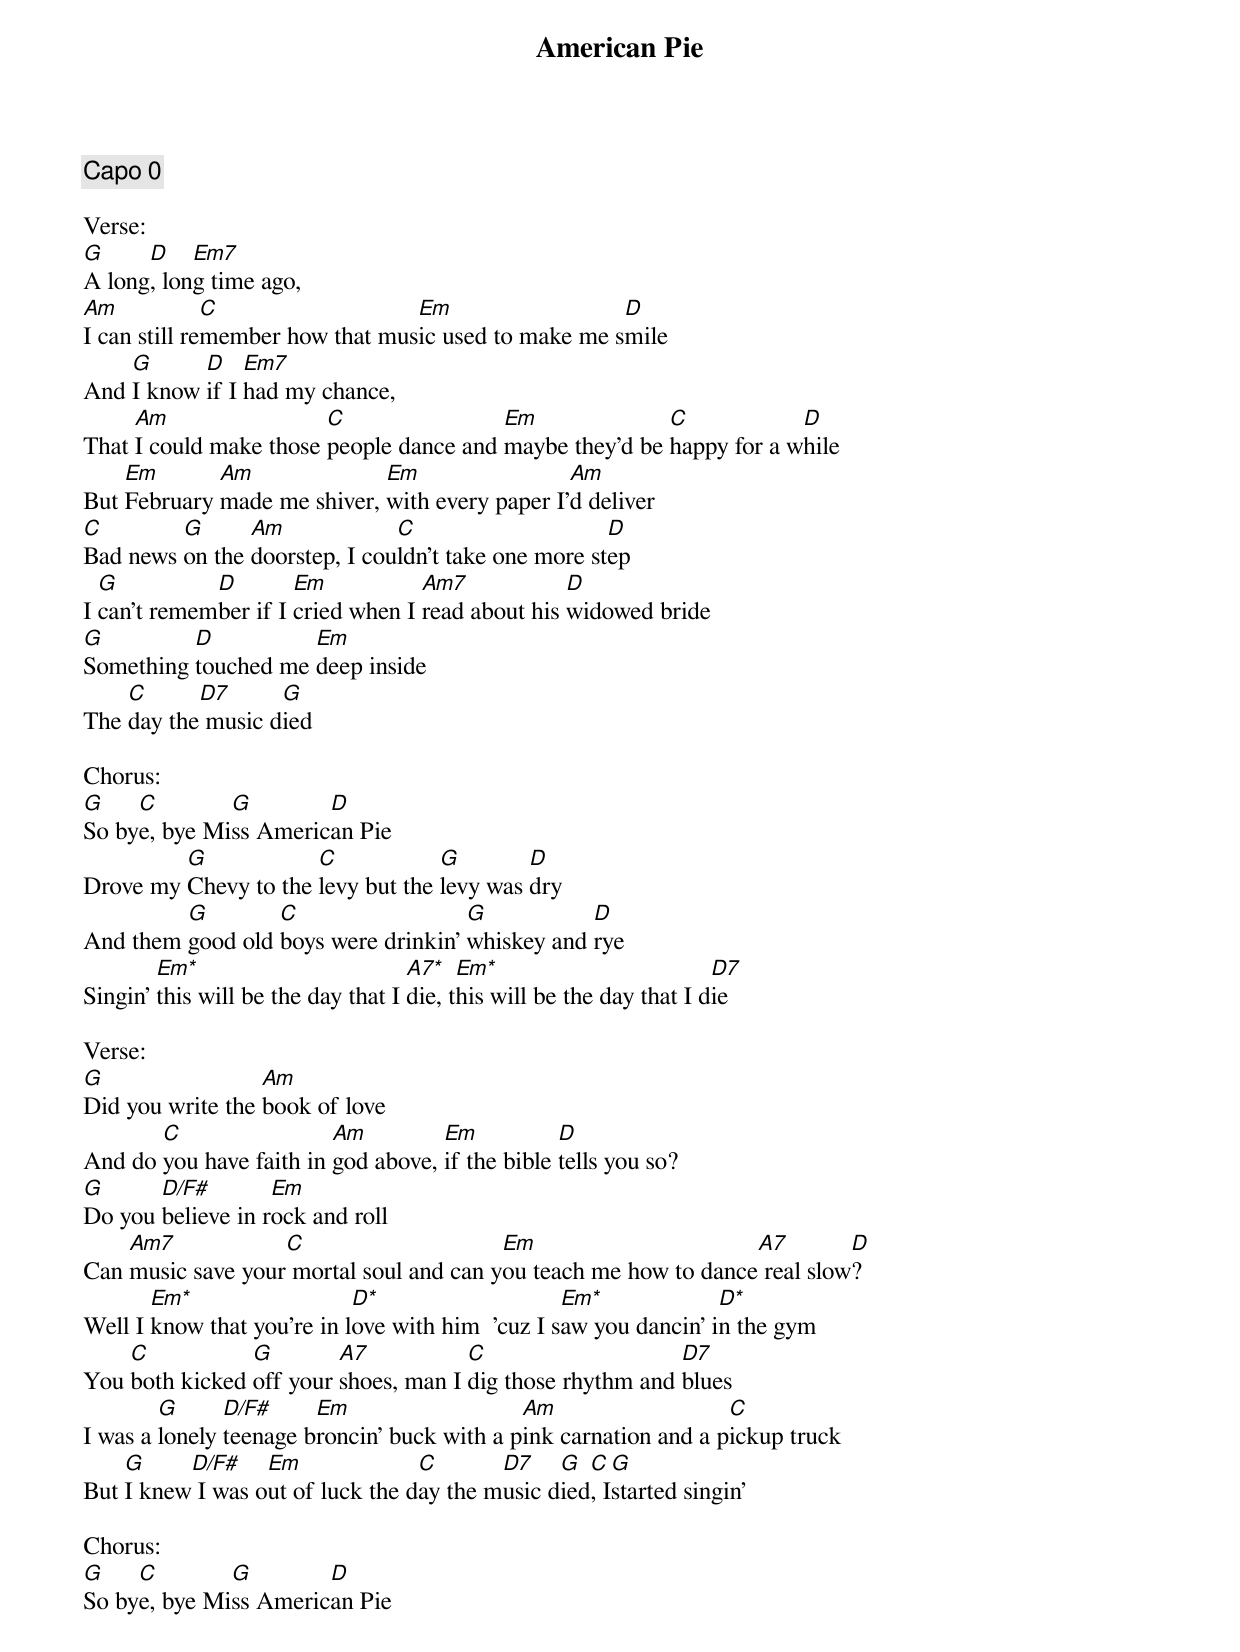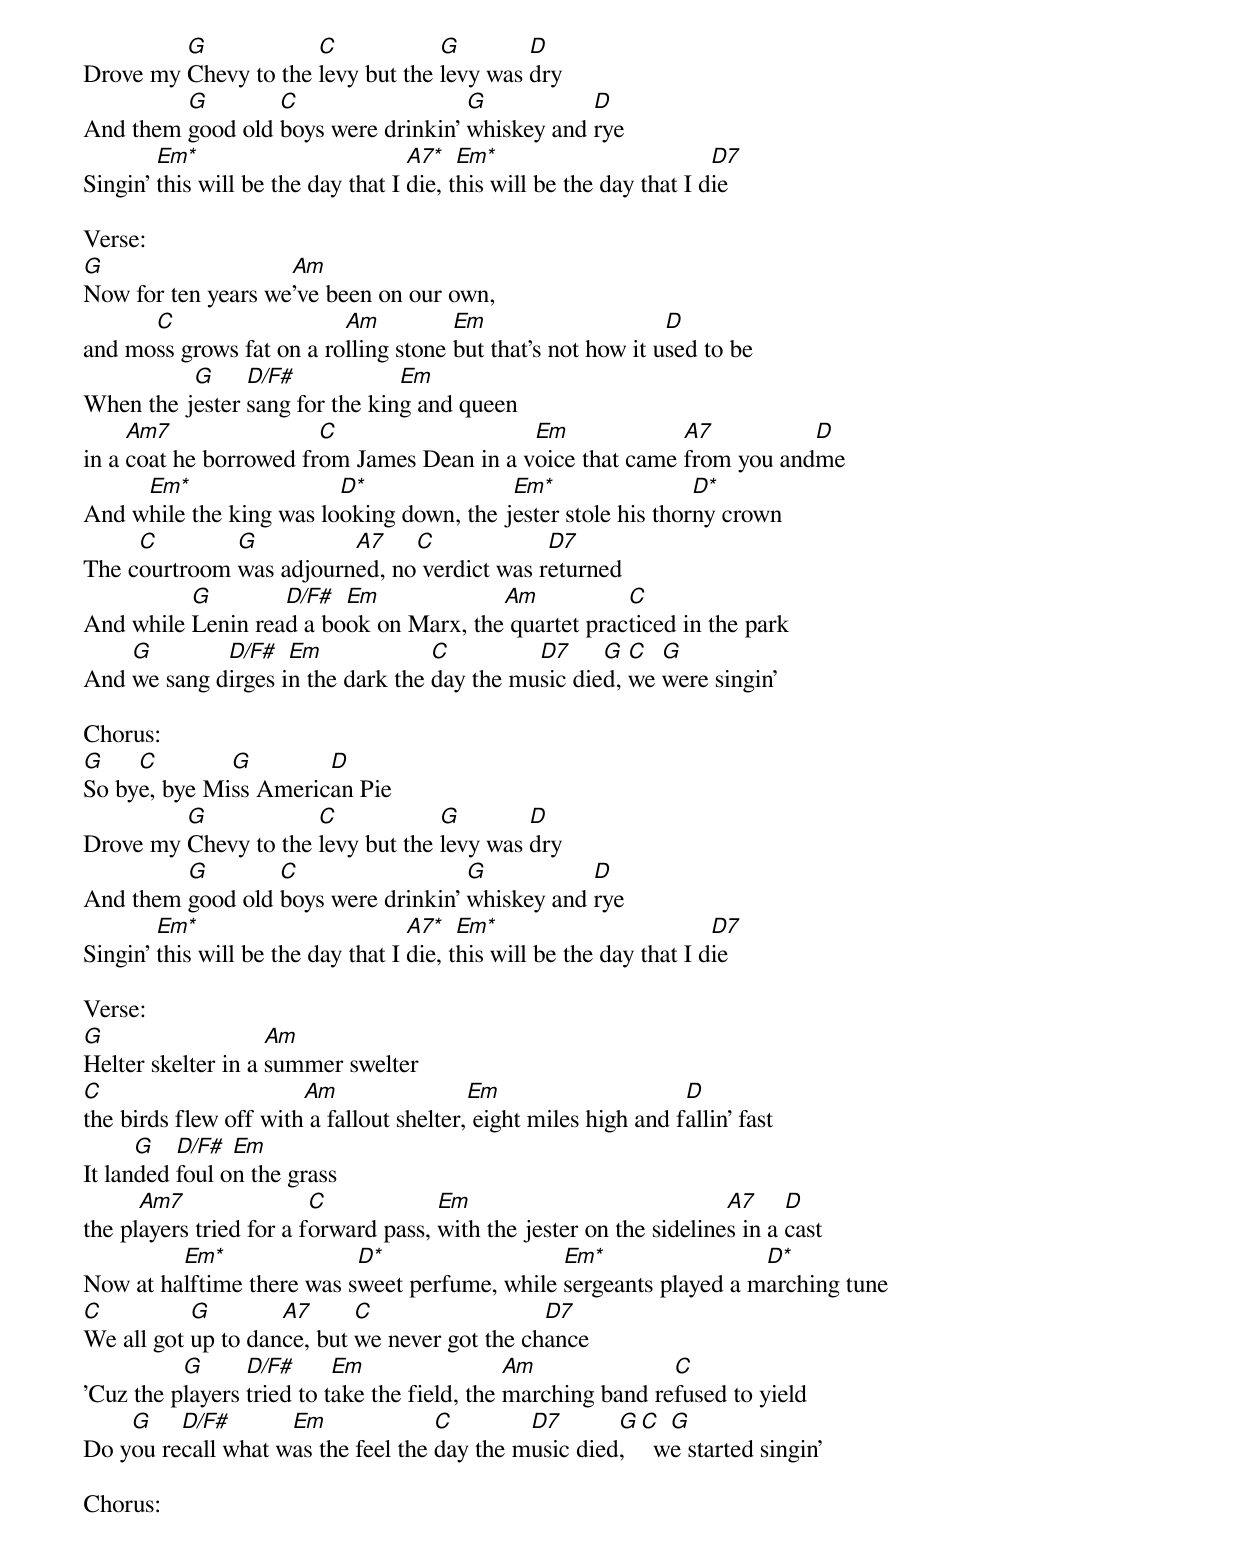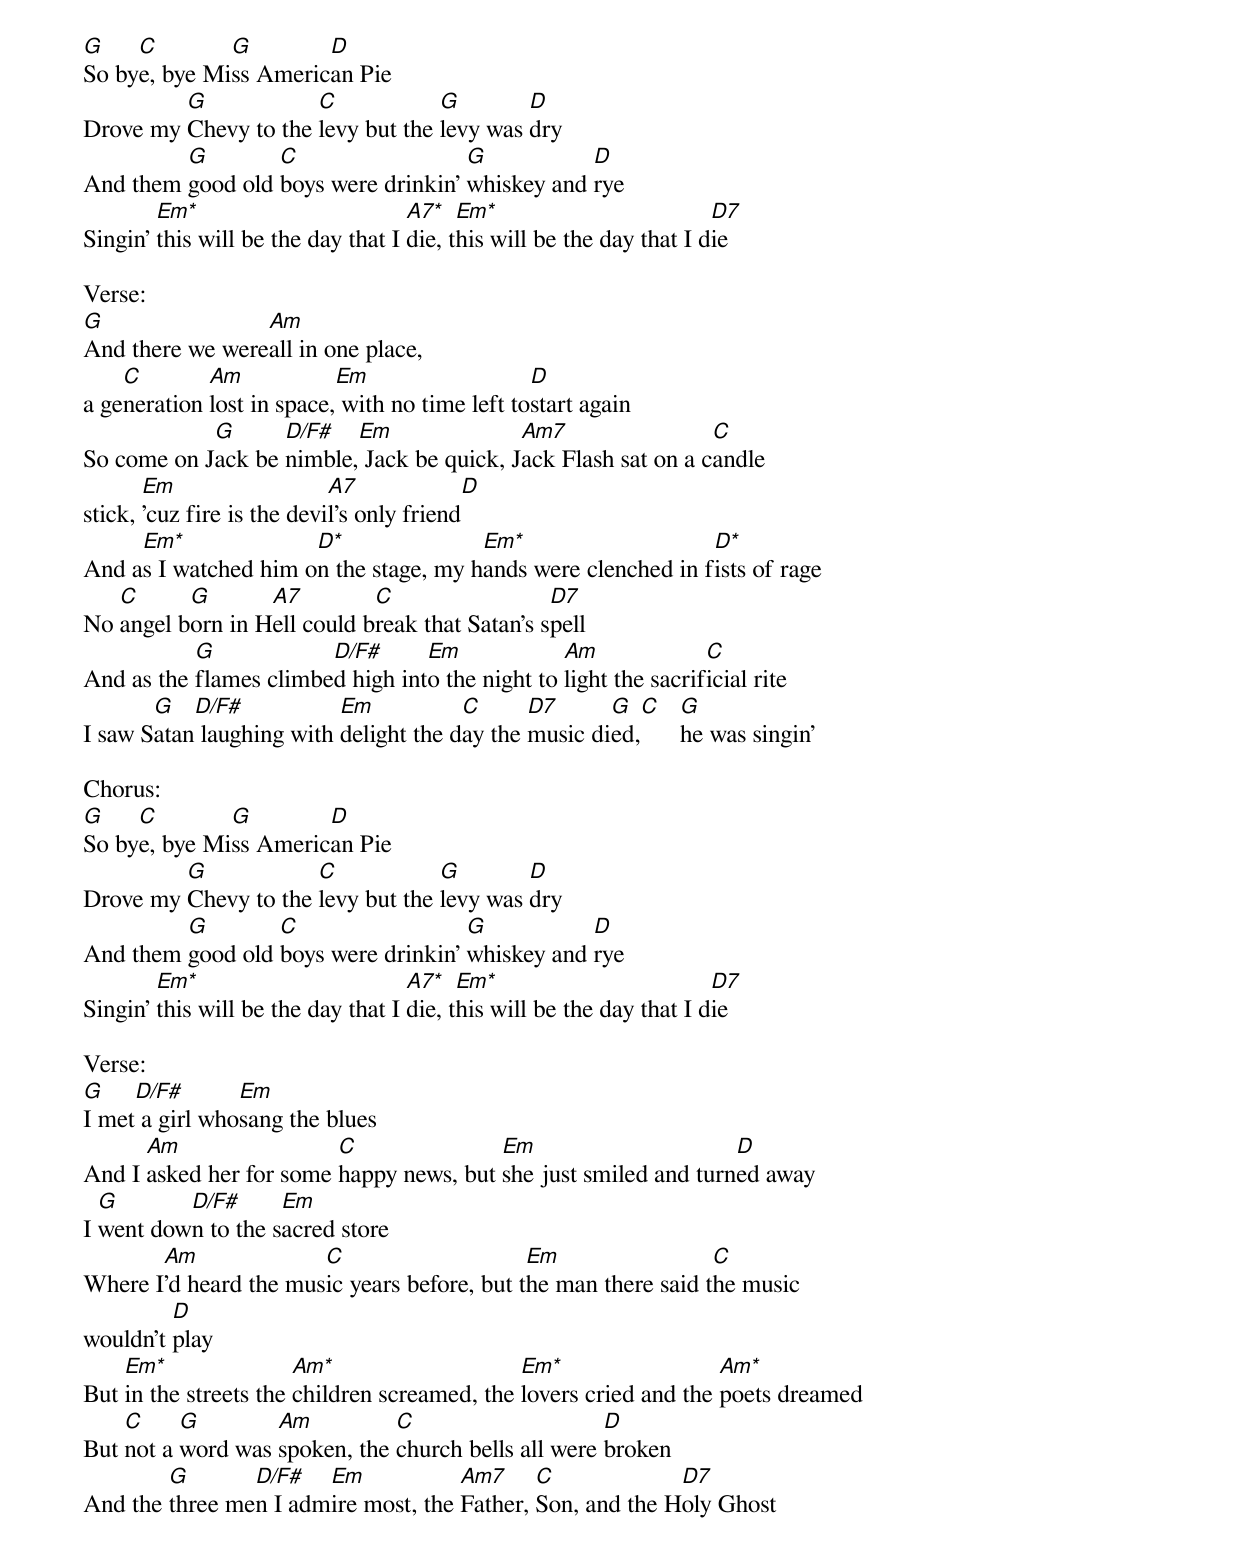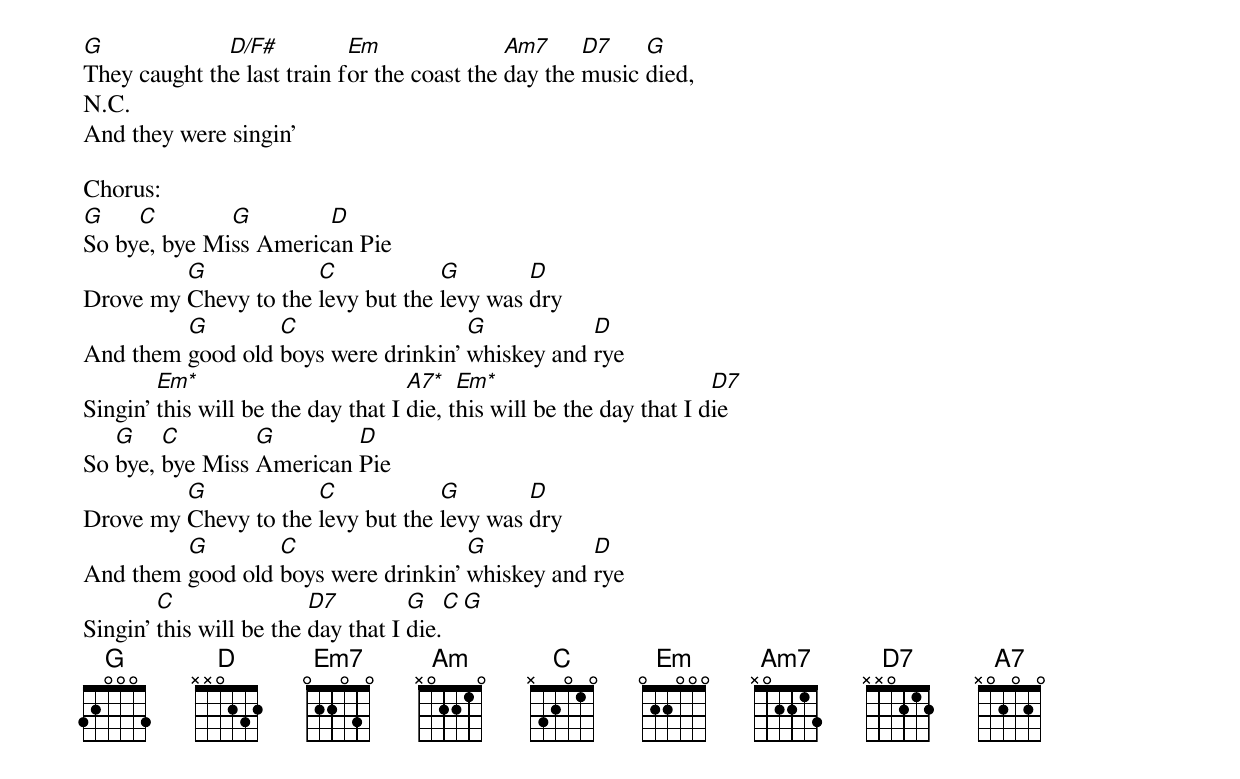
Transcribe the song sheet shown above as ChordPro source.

{title:American Pie}
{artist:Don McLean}
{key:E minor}
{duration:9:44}
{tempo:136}
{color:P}

{comment: Capo 0}

Verse:
[G]A long[D], lon[Em7]g time ago,
[Am]I can still re[C]member how that mus[Em]ic used to make me s[D]mile
And [G]I know [D]if I [Em7]had my chance,
That [Am]I could make those [C]people dance and [Em]maybe they'd be [C]happy for a w[D]hile
But [Em]February [Am]made me shiver, [Em]with every paper I'[Am]d deliver
[C]Bad news [G]on the [Am]doorstep, I cou[C]ldn't take one more st[D]ep
I [G]can't remem[D]ber if I [Em]cried when I [Am7]read about his [D]widowed bride
[G]Something [D]touched me [Em]deep inside
The [C]day the[D7] music d[G]ied

Chorus:
[G]So by[C]e, bye Mi[G]ss Americ[D]an Pie
Drove my [G]Chevy to the [C]levy but the [G]levy was [D]dry
And them [G]good old [C]boys were drinkin' [G]whiskey and [D]rye
Singin' [Em*]this will be the day that I [A7*]die, t[Em*]his will be the day that I d[D7]ie

Verse:
[G]Did you write the [Am]book of love
And do [C]you have faith in [Am]god above, [Em]if the bible [D]tells you so?
[G]Do you [D/F#]believe in r[Em]ock and roll
Can [Am7]music save your[C] mortal soul and can y[Em]ou teach me how to dance[A7] real slow[D]?
Well I [Em*]know that you're in l[D*]ove with him  'cuz I s[Em*]aw you dancin' i[D*]n the gym
You [C]both kicked [G]off your [A7]shoes, man I [C]dig those rhythm and [D7]blues
I was a [G]lonely [D/F#]teenage b[Em]roncin' buck with a p[Am]ink carnation and a p[C]ickup truck
But [G]I knew[D/F#] I was o[Em]ut of luck the d[C]ay the m[D7]usic d[G]ied[C], I[G]started singin'

Chorus:
[G]So by[C]e, bye Mi[G]ss Americ[D]an Pie
Drove my [G]Chevy to the [C]levy but the [G]levy was [D]dry
And them [G]good old [C]boys were drinkin' [G]whiskey and [D]rye
Singin' [Em*]this will be the day that I [A7*]die, t[Em*]his will be the day that I d[D7]ie

Verse:
[G]Now for ten years we[Am]'ve been on our own,
and mo[C]ss grows fat on a ro[Am]lling stone [Em]but that's not how it u[D]sed to be
When the j[G]ester [D/F#]sang for the kin[Em]g and queen
in a [Am7]coat he borrowed fr[C]om James Dean in a v[Em]oice that came [A7]from you and[D]me
And w[Em*]hile the king was lo[D*]oking down, the j[Em*]ester stole his thor[D*]ny crown
The c[C]ourtroom [G]was adjourn[A7]ed, no[C] verdict was r[D7]eturned
And while [G]Lenin rea[D/F#]d a bo[Em]ok on Marx, the[Am] quartet prac[C]ticed in the park
And [G]we sang d[D/F#]irges i[Em]n the dark the [C]day the mu[D7]sic die[G]d, [C]we [G]were singin'

Chorus:
[G]So by[C]e, bye Mi[G]ss Americ[D]an Pie
Drove my [G]Chevy to the [C]levy but the [G]levy was [D]dry
And them [G]good old [C]boys were drinkin' [G]whiskey and [D]rye
Singin' [Em*]this will be the day that I [A7*]die, t[Em*]his will be the day that I d[D7]ie

Verse:
[G]Helter skelter in a [Am]summer swelter
[C]the birds flew off with[Am] a fallout shelter,[Em] eight miles high and f[D]allin' fast
It lan[G]ded [D/F#]foul o[Em]n the grass
the pl[Am7]ayers tried for a f[C]orward pass, [Em]with the jester on the sideline[A7]s in a [D]cast
Now at ha[Em*]lftime there was s[D*]weet perfume, while [Em*]sergeants played a m[D*]arching tune
[C]We all got [G]up to dan[A7]ce, but [C]we never got the ch[D7]ance
'Cuz the p[G]layers [D/F#]tried to t[Em]ake the field, the [Am]marching band re[C]fused to yield
Do y[G]ou re[D/F#]call what w[Em]as the feel the [C]day the m[D7]usic died[G],  [C]  w[G]e started singin'

Chorus:
[G]So by[C]e, bye Mi[G]ss Americ[D]an Pie
Drove my [G]Chevy to the [C]levy but the [G]levy was [D]dry
And them [G]good old [C]boys were drinkin' [G]whiskey and [D]rye
Singin' [Em*]this will be the day that I [A7*]die, t[Em*]his will be the day that I d[D7]ie

Verse:
[G]And there we were[Am]all in one place,
a ge[C]neration [Am]lost in space,[Em] with no time left to[D]start again
So come on J[G]ack be [D/F#]nimble,[Em] Jack be quick, J[Am7]ack Flash sat on a c[C]andle
stick, [Em]'cuz fire is the devi[A7]l's only friend[D]
And a[Em*]s I watched him o[D*]n the stage, my h[Em*]ands were clenched in f[D*]ists of rage
No [C]angel b[G]orn in H[A7]ell could b[C]reak that Satan's s[D7]pell
And as the [G]flames climbe[D/F#]d high int[Em]o the night to [Am]light the sacrif[C]icial rite
I saw S[G]atan[D/F#] laughing with [Em]delight the d[C]ay the [D7]music di[G]ed,[C]   [G]he was singin'

Chorus:
[G]So by[C]e, bye Mi[G]ss Americ[D]an Pie
Drove my [G]Chevy to the [C]levy but the [G]levy was [D]dry
And them [G]good old [C]boys were drinkin' [G]whiskey and [D]rye
Singin' [Em*]this will be the day that I [A7*]die, t[Em*]his will be the day that I d[D7]ie

Verse:
[G]I met[D/F#] a girl who[Em]sang the blues
And I [Am]asked her for some [C]happy news, but [Em]she just smiled and turn[D]ed away
I [G]went dow[D/F#]n to the s[Em]acred store
Where I[Am]'d heard the mus[C]ic years before, but t[Em]he man there said t[C]he music
wouldn't [D]play
But [Em*]in the streets the [Am*]children screamed, the [Em*]lovers cried and the [Am*]poets dreamed
But [C]not a [G]word was [Am]spoken, the [C]church bells all were [D]broken
And the [G]three me[D/F#]n I adm[Em]ire most, the [Am7]Father, [C]Son, and the H[D7]oly Ghost
[G]They caught th[D/F#]e last train f[Em]or the coast the [Am7]day the [D7]music [G]died,
N.C.
And they were singin'

Chorus:
[G]So by[C]e, bye Mi[G]ss Americ[D]an Pie
Drove my [G]Chevy to the [C]levy but the [G]levy was [D]dry
And them [G]good old [C]boys were drinkin' [G]whiskey and [D]rye
Singin' [Em*]this will be the day that I [A7*]die, t[Em*]his will be the day that I d[D7]ie
So [G]bye, [C]bye Miss [G]American [D]Pie
Drove my [G]Chevy to the [C]levy but the [G]levy was [D]dry
And them [G]good old [C]boys were drinkin' [G]whiskey and [D]rye
Singin' [C]this will be the [D7]day that I [G]die.[C][G]
